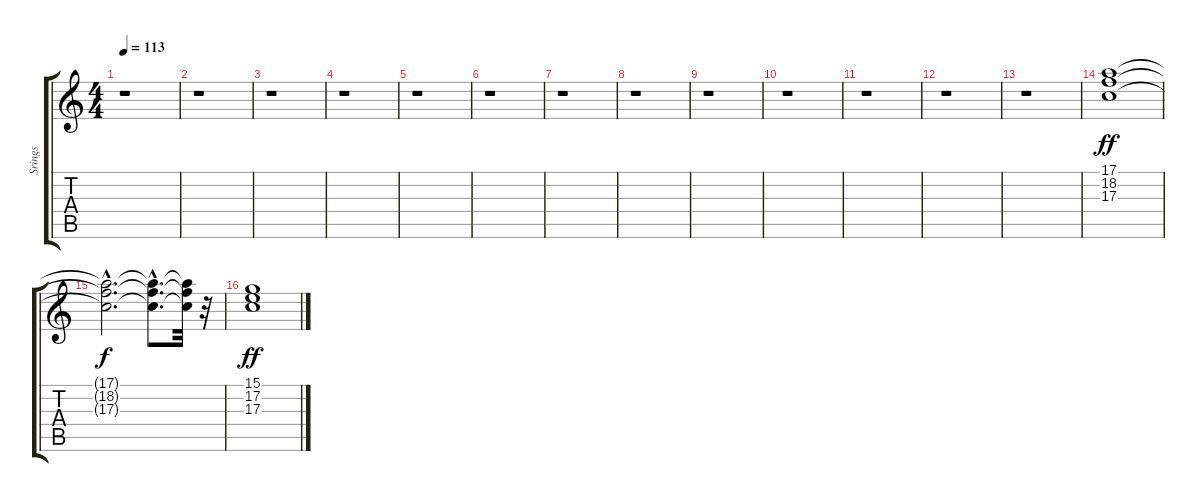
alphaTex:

\track ("Srings" "Srings") {instrument synthstrings2}
\staff {score tabs}
\tuning (E4 B3 G3 D3 A2 E2) {hide}
\ts (4 4)
\tempo 113
\clef g2
\ks c
r.1{dy f} |
r.1 |
r.1 |
r.1 |
r.1 |
r.1 |
r.1 |
r.1 |
r.1 |
r.1 |
r.1 |
r.1 |
r.1 |
(17.1 18.2 17.3).1{dy ff} |
(17.1{hac t} 18.2{hac t} 17.3{hac t}).2{d dy f} (17.1{hac t} 18.2{hac t} 17.3{hac t}).8{d} (17.1{t} 18.2{t} 17.3{t}).32 r.32 |
(15.1 17.2 17.3).1{dy ff}
